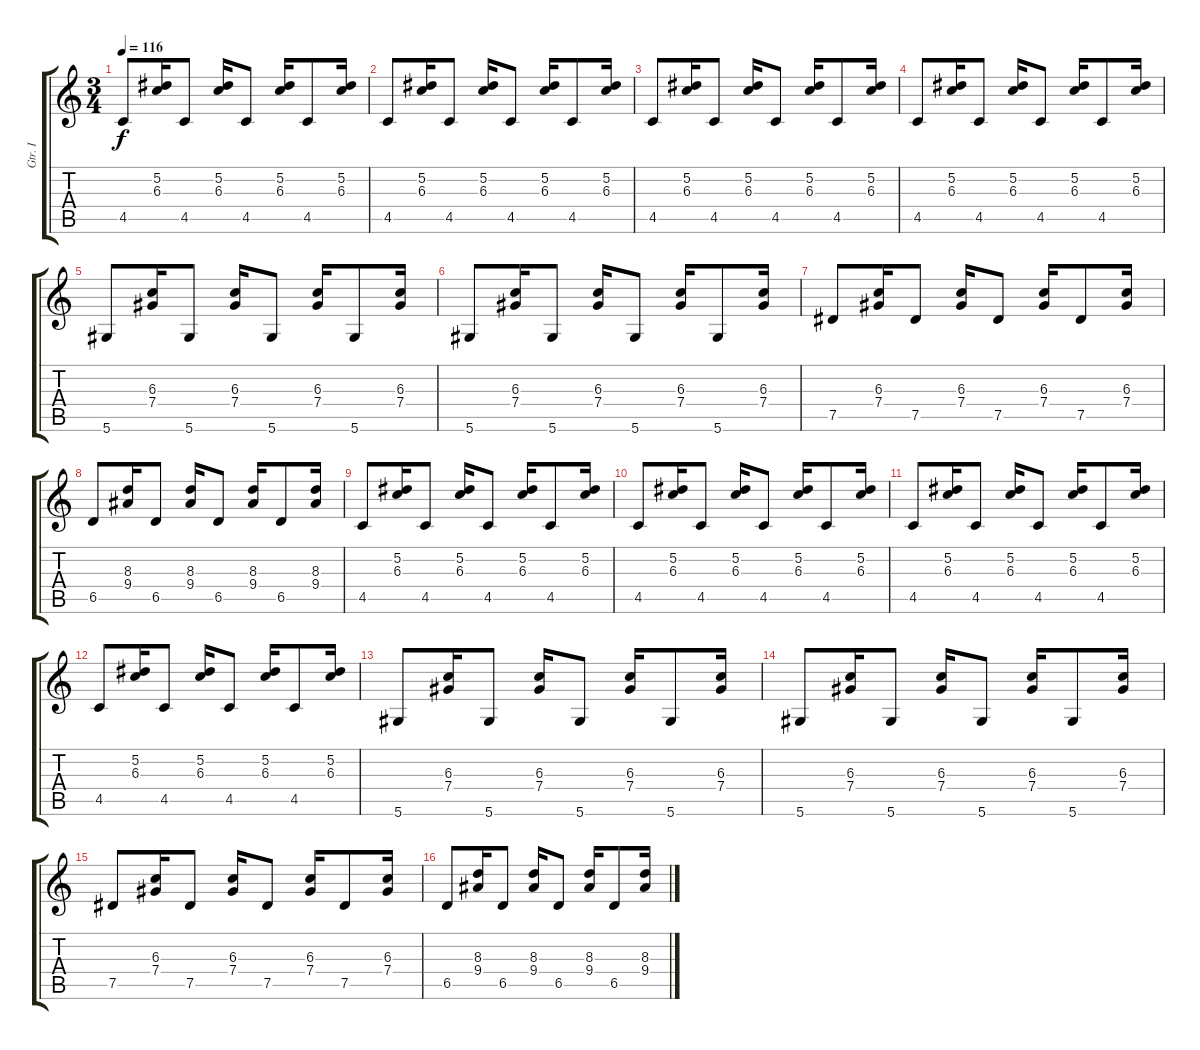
\track ("Gtr. I" "Gtr. I") {instrument electricguitarmuted}
\staff {score tabs}
\tuning (Eb4 Bb3 Gb3 Db3 Ab2 Eb2) {hide}
\ts (3 4)
\tempo 116
\clef g2
\ks c
4.5.8{dy f} (5.2 6.3).16 4.5.8 (5.2 6.3).16 4.5.8 (5.2 6.3).16 4.5.8 (5.2 6.3).16 |
4.5.8 (5.2 6.3).16 4.5.8 (5.2 6.3).16 4.5.8 (5.2 6.3).16 4.5.8 (5.2 6.3).16 |
4.5.8 (5.2 6.3).16 4.5.8 (5.2 6.3).16 4.5.8 (5.2 6.3).16 4.5.8 (5.2 6.3).16 |
4.5.8 (5.2 6.3).16 4.5.8 (5.2 6.3).16 4.5.8 (5.2 6.3).16 4.5.8 (5.2 6.3).16 |
5.6.8 (6.3 7.4).16 5.6.8 (6.3 7.4).16 5.6.8 (6.3 7.4).16 5.6.8 (6.3 7.4).16 |
5.6.8 (6.3 7.4).16 5.6.8 (6.3 7.4).16 5.6.8 (6.3 7.4).16 5.6.8 (6.3 7.4).16 |
7.5.8 (6.3 7.4).16 7.5.8 (6.3 7.4).16 7.5.8 (6.3 7.4).16 7.5.8 (6.3 7.4).16 |
6.5.8 (8.3 9.4).16 6.5.8 (8.3 9.4).16 6.5.8 (8.3 9.4).16 6.5.8 (8.3 9.4).16 |
4.5.8 (5.2 6.3).16 4.5.8 (5.2 6.3).16 4.5.8 (5.2 6.3).16 4.5.8 (5.2 6.3).16 |
4.5.8 (5.2 6.3).16 4.5.8 (5.2 6.3).16 4.5.8 (5.2 6.3).16 4.5.8 (5.2 6.3).16 |
4.5.8 (5.2 6.3).16 4.5.8 (5.2 6.3).16 4.5.8 (5.2 6.3).16 4.5.8 (5.2 6.3).16 |
4.5.8 (5.2 6.3).16 4.5.8 (5.2 6.3).16 4.5.8 (5.2 6.3).16 4.5.8 (5.2 6.3).16 |
5.6.8 (6.3 7.4).16 5.6.8 (6.3 7.4).16 5.6.8 (6.3 7.4).16 5.6.8 (6.3 7.4).16 |
5.6.8 (6.3 7.4).16 5.6.8 (6.3 7.4).16 5.6.8 (6.3 7.4).16 5.6.8 (6.3 7.4).16 |
7.5.8 (6.3 7.4).16 7.5.8 (6.3 7.4).16 7.5.8 (6.3 7.4).16 7.5.8 (6.3 7.4).16 |
6.5.8 (8.3 9.4).16 6.5.8 (8.3 9.4).16 6.5.8 (8.3 9.4).16 6.5.8 (8.3 9.4).16
